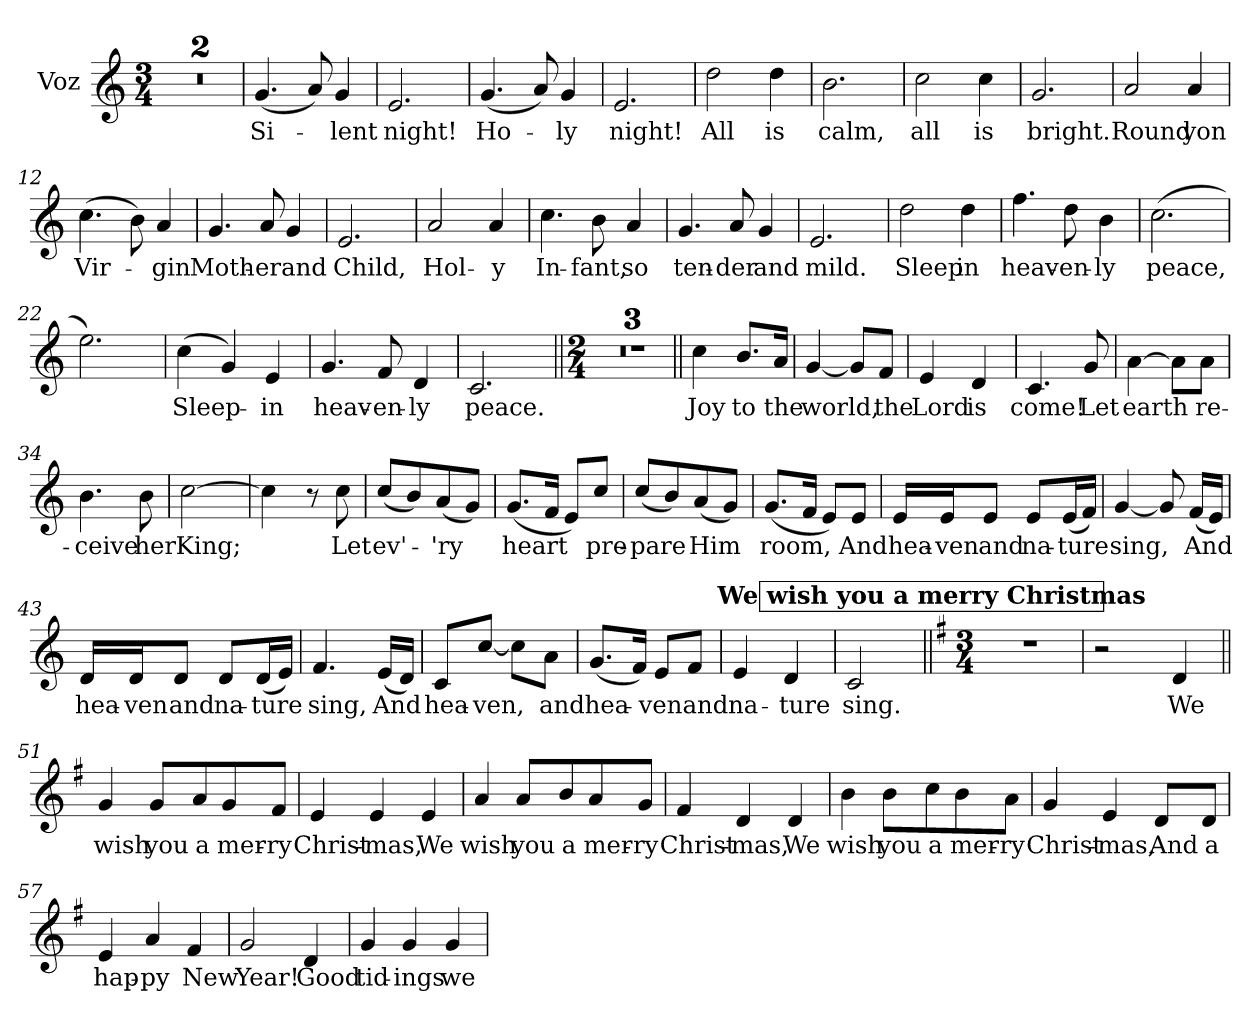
**kern	**text
*part1	*part1
*staff1	*staff1
*I"Voz	*
*I'V.	*
*clefG2	*
*k[]	*
*M3/4	*
=1	=1
2.r	.
=2	=2
2.r	.
=3	=3
!	!LO:LY:b
(<4.g/	Si-
8a/)	.
!	!LO:LY:b
4g/	-lent
=4	=4
!	!LO:LY:b
2.e/	night!
=5	=5
!	!LO:LY:b
(<4.g/	Ho-
8a/)	.
!	!LO:LY:b
4g/	-ly
=6	=6
!	!LO:LY:b
2.e/	night!
=7	=7
!	!LO:LY:b
2dd\	All
!	!LO:LY:b
4dd\	is
=8	=8
!	!LO:LY:b
2.b\	calm,
=9	=9
!	!LO:LY:b
2cc\	all
!	!LO:LY:b
4cc\	is
=10	=10
!	!LO:LY:b
2.g/	bright.
=11	=11
!	!LO:LY:b
2a/	Round
!	!LO:LY:b
4a/	yon
=12	=12
!	!LO:LY:b
(>4.cc\	Vir-
8b\)	.
!	!LO:LY:b
4a/	-gin
=13	=13
!	!LO:LY:b
4.g/	Moth-
!	!LO:LY:b
8a/	-er
!	!LO:LY:b
4g/	and
!!LO:LB:g=z
=14	=14
!	!LO:LY:b
2.e/	Child,
=15	=15
!	!LO:LY:b
2a/	Hol-
!	!LO:LY:b
4a/	-y
=16	=16
!	!LO:LY:b
4.cc\	In-
!	!LO:LY:b
8b\	-fant,
!	!LO:LY:b
4a/	so
=17	=17
!	!LO:LY:b
4.g/	ten-
!	!LO:LY:b
8a/	-der
!	!LO:LY:b
4g/	and
=18	=18
!	!LO:LY:b
2.e/	mild.
=19	=19
!	!LO:LY:b
2dd\	Sleep
!	!LO:LY:b
4dd\	in
=20	=20
!	!LO:LY:b
4.ff\	heav-
!	!LO:LY:b
8dd\	-en-
!	!LO:LY:b
4b\	-ly
=21	=21
!	!LO:LY:b
(>2.cc\	peace,
=22	=22
2.ee\)	.
=23	=23
!	!LO:LY:b
(>4cc\	Sleep-
4g/)	.
!	!LO:LY:b
4e/	-in
=24	=24
!	!LO:LY:b
4.g/	heav-
!	!LO:LY:b
8f/	-en-
!	!LO:LY:b
4d/	-ly
!!LO:LB:g=z
=25	=25
!	!LO:LY:b
2.c/	peace.
=26||	=26||
*M2/4	*
2r	.
=27	=27
2r	.
=28	=28
2r	.
=29||	=29||
!	!LO:LY:b
4cc\	Joy
!	!LO:LY:b
8.b/L	to
!	!LO:LY:b
16a/Jk	the
=30	=30
!	!LO:LY:b
[4g/	world,
8g/L]	.
!	!LO:LY:b
8f/J	the
=31	=31
!	!LO:LY:b
4e/	Lord
!	!LO:LY:b
4d/	is
=32	=32
!	!LO:LY:b
4.c/	come!
!	!LO:LY:b
8g/	Let
=33	=33
!	!LO:LY:b
[4a\	earth
8a\L]	.
!	!LO:LY:b
8a\J	re-
=34	=34
!	!LO:LY:b
4.b\	-ceive
!	!LO:LY:b
8b\	her
=35	=35
!	!LO:LY:b
[2cc\	King;
=36	=36
4cc\]	.
8r	.
!	!LO:LY:b
8cc\	Let
=37	=37
!	!LO:LY:b
(<8cc/L	ev'-
8b/)	.
!	!LO:LY:b
(<8a/	-'ry
8g/J)	.
!!LO:LB:g=z
=38	=38
!	!LO:LY:b
(<8.g/L	heart
16f/Jk	.
8e/L)	.
!	!LO:LY:b
8cc/J	pre-
=39	=39
!	!LO:LY:b
(<8cc/L	-pare
8b/)	.
!	!LO:LY:b
(<8a/	Him
8g/J)	.
=40	=40
!	!LO:LY:b
(<8.g/L	room,
16f/Jk	.
8e/L)	.
!	!LO:LY:b
8e/J	And
=41	=41
!	!LO:LY:b
16e/LL	hea-
!	!LO:LY:b
16e/J	-ven
!	!LO:LY:b
8e/J	and
!	!LO:LY:b
8e/L	na-
!	!LO:LY:b
(<16e/L	-ture
16f/JJ)	.
=42	=42
!	!LO:LY:b
[4g/	sing,
8g/]	.
!	!LO:LY:b
(<16f/LL	And
16e/JJ)	.
=43	=43
!	!LO:LY:b
16d/LL	hea-
!	!LO:LY:b
16d/J	-ven
!	!LO:LY:b
8d/J	and
!	!LO:LY:b
8d/L	na-
!	!LO:LY:b
(<16d/L	-ture
16e/JJ)	.
=44	=44
!	!LO:LY:b
4.f/	sing,
!	!LO:LY:b
(<16e/LL	And
16d/JJ)	.
!!LO:LB:g=z
=45	=45
!	!LO:LY:b
8c/L	hea-
!	!LO:LY:b
[8cc/J	-ven,
8cc\L]	.
!	!LO:LY:b
8a\J	and
=46	=46
!	!LO:LY:b
(<8.g/L	hea-
16f/Jk)	.
!	!LO:LY:b
8e/L	-ven
!	!LO:LY:b
8f/J	and
=47	=47
!	!LO:LY:b
4e/	na-
!	!LO:LY:b
4d/	-ture
=48	=48
!	!LO:LY:b
2c/	sing.
!!LO:REH:place=s1:a:B:fs=11:t=We wish you a merry Christmas
=49||	=49||
*k[f#]	*
*M3/4	*
2.r	.
=50	=50
2r	.
!	!LO:LY:b
4d/	We
=51||	=51||
!	!LO:LY:b
4g/	wish
!	!LO:LY:b
8g/L	you
!	!LO:LY:b
8a/	a
!	!LO:LY:b
8g/	mer-
!	!LO:LY:b
8f#/J	-ry
=52	=52
!	!LO:LY:b
4e/	Christ-
!	!LO:LY:b
4e/	-mas,
!	!LO:LY:b
4e/	We
=53	=53
!	!LO:LY:b
4a/	wish
!	!LO:LY:b
8a/L	you
!	!LO:LY:b
8b/	a
!	!LO:LY:b
8a/	mer-
!	!LO:LY:b
8g/J	-ry
!!LO:LB:g=z
=54	=54
!	!LO:LY:b
4f#/	Christ-
!	!LO:LY:b
4d/	-mas,
!	!LO:LY:b
4d/	We
=55	=55
!	!LO:LY:b
4b\	wish
!	!LO:LY:b
8b\L	you
!	!LO:LY:b
8cc\	a
!	!LO:LY:b
8b\	mer-
!	!LO:LY:b
8a\J	-ry
=56	=56
!	!LO:LY:b
4g/	Christ-
!	!LO:LY:b
4e/	-mas,
!	!LO:LY:b
8d/L	And
!	!LO:LY:b
8d/J	a
=57	=57
!	!LO:LY:b
4e/	hap-
!	!LO:LY:b
4a/	-py
!	!LO:LY:b
4f#/	New
=58	=58
!	!LO:LY:b
2g/	Year!
!	!LO:LY:b
4d/	Good
=59	=59
!	!LO:LY:b
4g/	tid-
!	!LO:LY:b
4g/	-ings
!	!LO:LY:b
4g/	we
=	=
*-	*-
